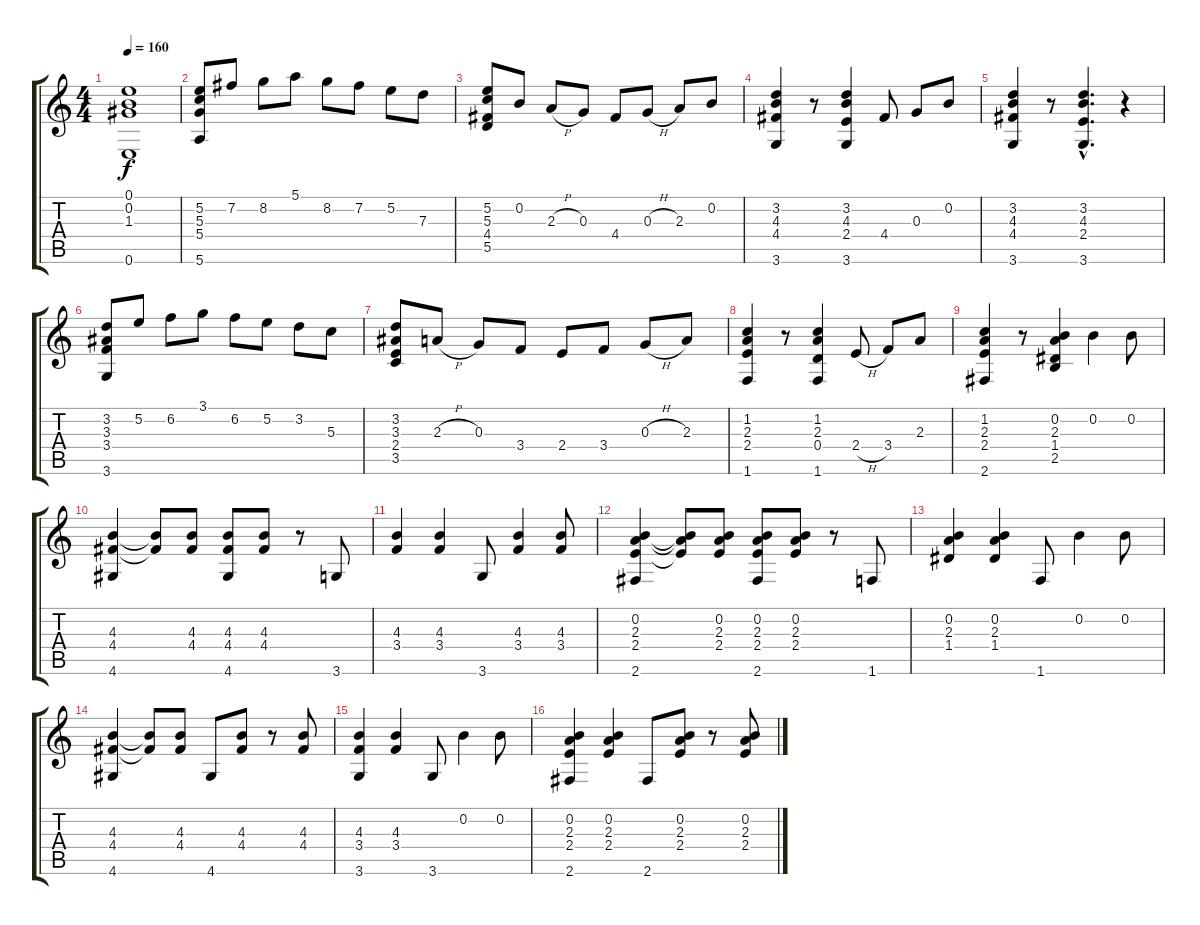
\track "" {instrument acousticguitarnylon}
\staff {score tabs}
\tuning (E4 B3 G3 D3 A2 E2) {hide}
\ts (4 4)
\tempo 160
\clef g2
\ks c
(0.1{t} 0.2{t} 1.3{t} 0.6{t}).1{dy f} |
(5.2 5.3 5.4 5.6).8 7.2.8 8.2.8 5.1.8 8.2.8 7.2.8 5.2.8 7.3.8 |
(5.2 5.3 4.4 5.5).8 0.2.8 2.3{h}.8 0.3.8 4.4.8 0.3{h}.8 2.3.8 0.2.8 |
(3.2 4.3 4.4 3.6).4 r.8 (3.2 4.3 2.4 3.6).4 4.4.8 0.3.8 0.2.8 |
(3.2 4.3 4.4 3.6).4 r.8 (3.2{hac} 4.3{hac} 2.4{hac} 3.6{hac}).4{d} r.4 |
(3.2 3.3 3.4 3.6).8 5.2.8 6.2.8 3.1.8 6.2.8 5.2.8 3.2.8 5.3.8 |
(3.2 3.3 2.4 3.5).8 2.3{h}.8 0.3.8 3.4.8 2.4.8 3.4.8 0.3{h}.8 2.3.8 |
(1.2 2.3 2.4 1.6).4 r.8 (1.2 2.3 0.4 1.6).4 2.4{h}.8 3.4.8 2.3.8 |
(1.2 2.3 2.4 2.6).4 r.8 (0.2 2.3 1.4 2.5).4 0.2.4 0.2.8 |
(4.3 4.4 4.6).4 (4.3{t} 4.4{t}).8 (4.3 4.4).8 (4.3 4.4 4.6).8 (4.3 4.4).8 r.8 3.6.8 |
(4.3 3.4).4 (4.3 3.4).4 3.6.8 (4.3 3.4).4 (4.3 3.4).8 |
(0.2 2.3 2.4 2.6).4 (0.2{t} 2.3{t} 2.4{t}).8 (0.2 2.3 2.4).8 (0.2 2.3 2.4 2.6).8 (0.2 2.3 2.4).8 r.8 1.6.8 |
(0.2 2.3 1.4).4 (0.2 2.3 1.4).4 1.6.8 0.2.4 0.2.8 |
(4.3 4.4 4.6).4 (4.3{t} 4.4{t}).8 (4.3 4.4).8 4.6.8 (4.3 4.4).8 r.8 (4.3 4.4).8 |
(4.3 3.4 3.6).4 (4.3 3.4).4 3.6.8 0.2.4 0.2.8 |
(0.2 2.3 2.4 2.6).4 (0.2 2.3 2.4).4 2.6.8 (0.2 2.3 2.4).8 r.8 (0.2 2.3 2.4).8
